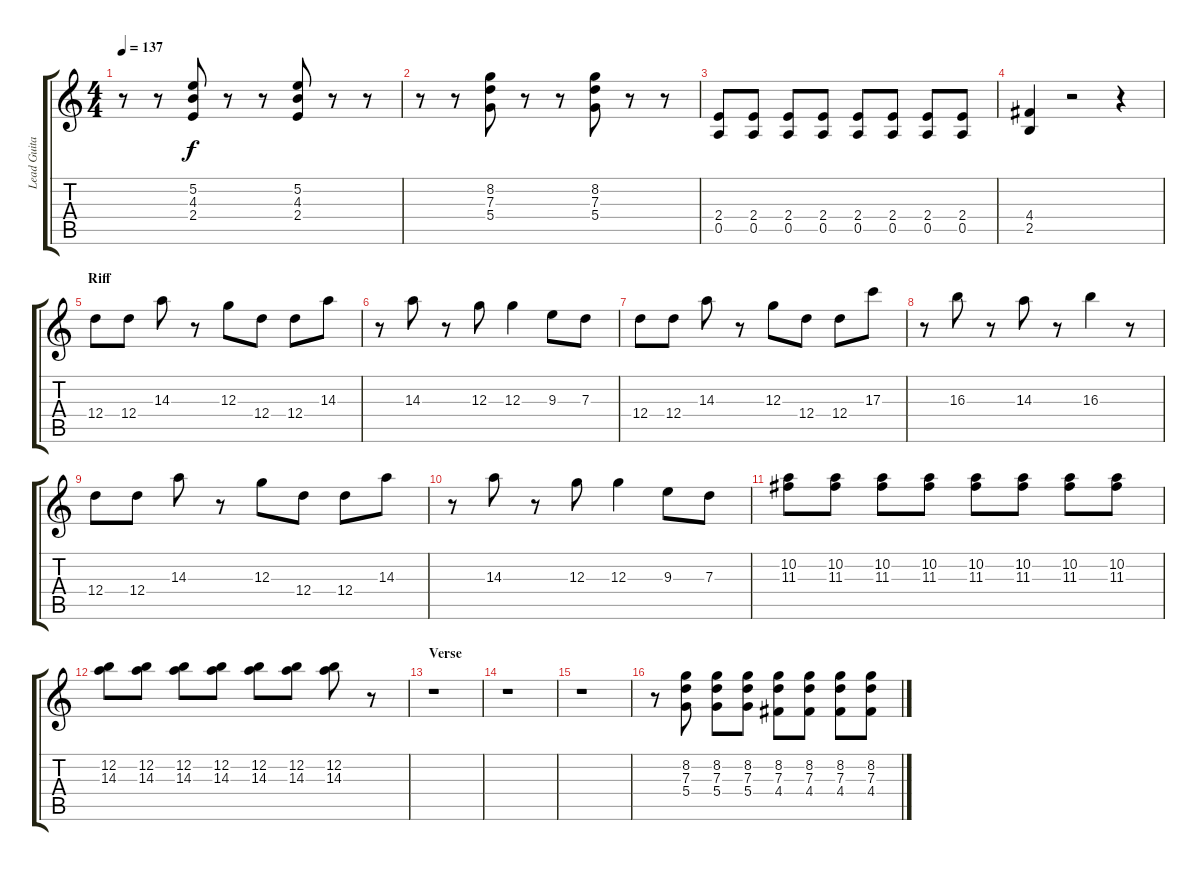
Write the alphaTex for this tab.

\track ("Lead Guitar" "Lead Guita") {instrument distortionguitar}
\staff {score tabs}
\tuning (E4 B3 G3 D3 A2 E2) {hide}
\ts (4 4)
\tempo 137
\clef g2
\ks c
r.8{dy f} r.8 (5.2 4.3 2.4).8 r.8 r.8 (5.2 4.3 2.4).8 r.8 r.8 |
r.8 r.8 (8.2 7.3 5.4).8 r.8 r.8 (8.2 7.3 5.4).8 r.8 r.8 |
(2.4 0.5).8 (2.4 0.5).8 (2.4 0.5).8 (2.4 0.5).8 (2.4 0.5).8 (2.4 0.5).8 (2.4 0.5).8 (2.4 0.5).8 |
(4.4 2.5).4 r.2 r.4 |
\section ("" "Riff")
12.4.8 12.4.8 14.3.8 r.8 12.3.8 12.4.8 12.4.8 14.3.8 |
r.8 14.3.8 r.8 12.3.8 12.3.4 9.3.8 7.3.8 |
12.4.8 12.4.8 14.3.8 r.8 12.3.8 12.4.8 12.4.8 17.3.8 |
\section ("" "")
r.8 16.3.8 r.8 14.3.8 r.8 16.3.4 r.8 |
12.4.8 12.4.8 14.3.8 r.8 12.3.8 12.4.8 12.4.8 14.3.8 |
r.8 14.3.8 r.8 12.3.8 12.3.4 9.3.8 7.3.8 |
(10.2 11.3).8 (10.2 11.3).8 (10.2 11.3).8 (10.2 11.3).8 (10.2 11.3).8 (10.2 11.3).8 (10.2 11.3).8 (10.2 11.3).8 |
(12.2 14.3).8 (12.2 14.3).8 (12.2 14.3).8 (12.2 14.3).8 (12.2 14.3).8 (12.2 14.3).8 (12.2 14.3).8 r.8 |
\section ("" "Verse")
r.1 |
r.1 |
r.1 |
r.8 (8.2 7.3 5.4).8 (8.2 7.3 5.4).8 (8.2 7.3 5.4).8 (8.2 7.3 4.4).8 (8.2 7.3 4.4).8 (8.2 7.3 4.4).8 (8.2 7.3 4.4).8
